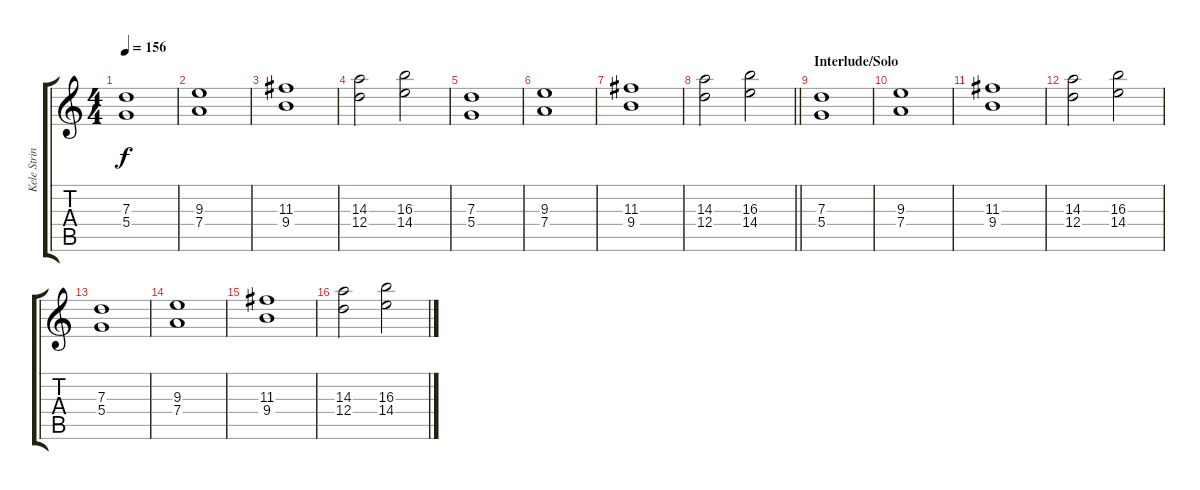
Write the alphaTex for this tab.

\track ("Kele Strings Effect" "Kele Strin") {instrument acousticguitarsteel}
\staff {score tabs}
\tuning (E4 B3 G3 D3 A2 E2) {hide}
\ts (4 4)
\tempo 156
\clef g2
\ks c
(7.3 5.4).1{dy f} |
(9.3 7.4).1 |
(11.3 9.4).1 |
(14.3 12.4).2 (16.3 14.4).2 |
(7.3 5.4).1 |
(9.3 7.4).1 |
(11.3 9.4).1 |
\barLineRight lightlight
(14.3 12.4).2 (16.3 14.4).2 |
\section ("" "Interlude/Solo")
(7.3 5.4).1{volume 5} |
(9.3 7.4).1 |
(11.3 9.4).1 |
(14.3 12.4).2 (16.3 14.4).2 |
(7.3 5.4).1 |
(9.3 7.4).1 |
(11.3 9.4).1 |
(14.3 12.4).2 (16.3 14.4).2
